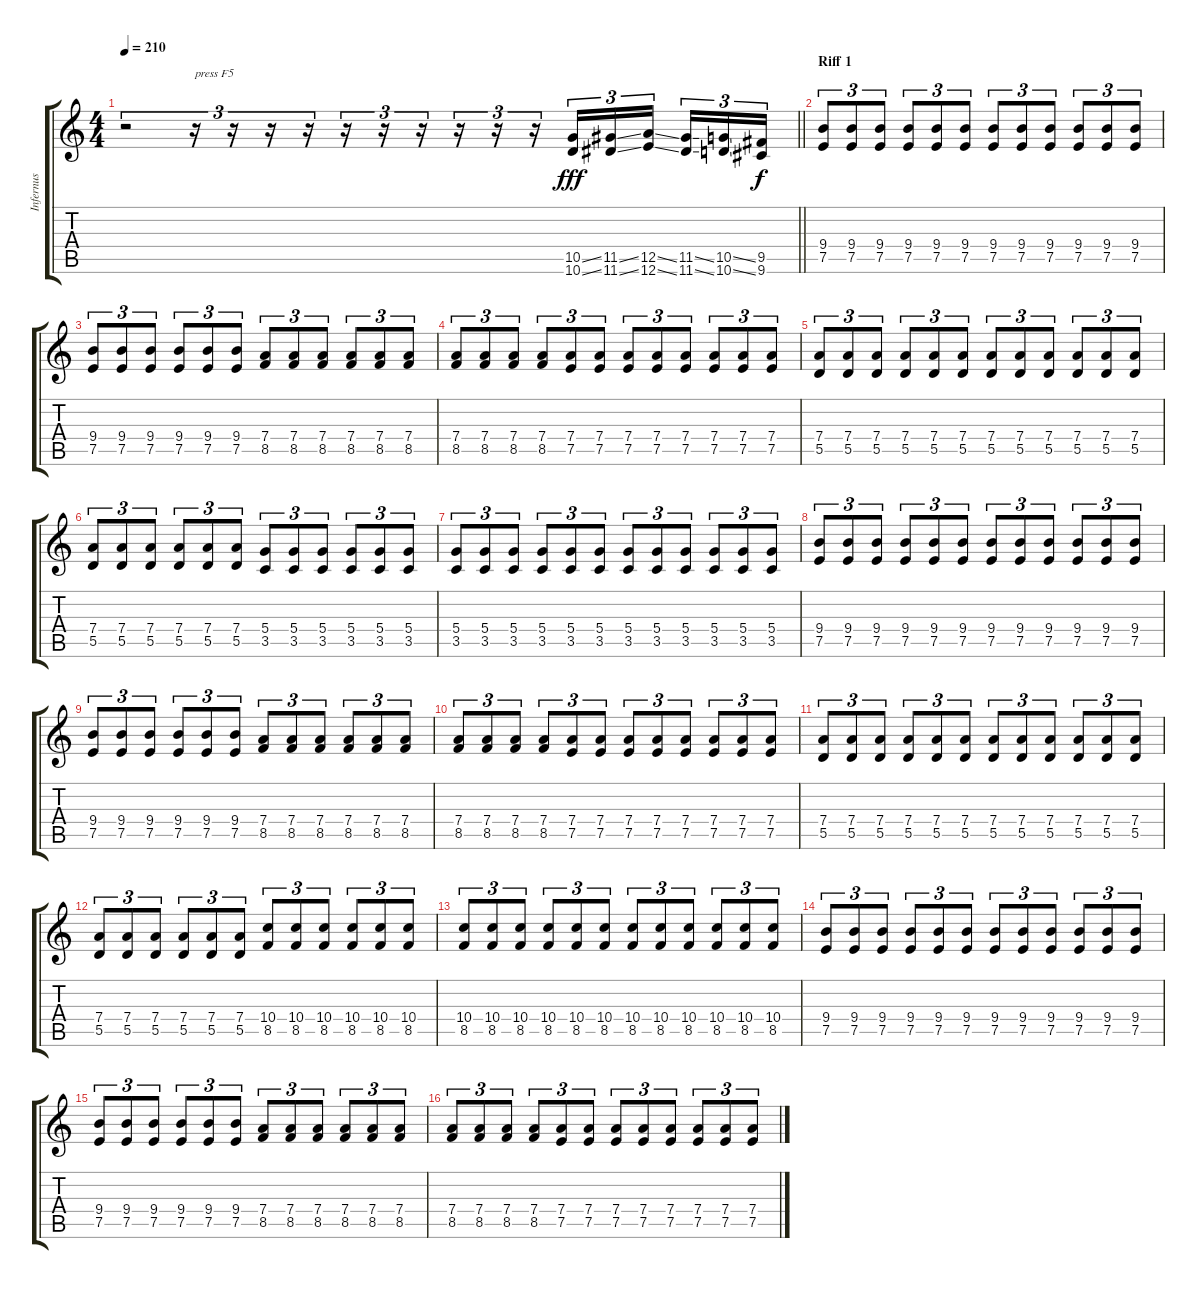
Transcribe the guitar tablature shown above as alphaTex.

\track ("Infernus" "Infernus") {instrument distortionguitar}
\staff {score tabs}
\tuning (E4 B3 G3 D3 A2 E2) {hide}
\ts (4 4)
\tempo 210
\clef g2
\barLineRight lightlight
\ks c
r.2{tu (3 2) dy fff instrument distortionguitar} r.16{tu (3 2) txt "press F5"} r.16{tu (3 2)} r.16{tu (3 2)} r.16{tu (3 2)} r.16{tu (3 2)} r.16{tu (3 2)} r.16{tu (3 2)} r.16{tu (3 2)} r.16{tu (3 2)} r.16{tu (3 2)} (10.5{ss} 10.6{ss}).16{tu (3 2) instrument guitarfretnoise} (11.5{ss} 11.6{ss}).16{tu (3 2)} (12.5{ss} 12.6{ss}).16{tu (3 2)} (11.5{ss} 11.6{ss}).16{tu (3 2)} (10.5{ss} 10.6{ss}).16{tu (3 2)} (9.5 9.6).16{tu (3 2) dy f} |
\section ("" "Riff 1")
(9.4 7.5).8{tu (3 2) instrument distortionguitar} (9.4 7.5).8{tu (3 2)} (9.4 7.5).8{tu (3 2)} (9.4 7.5).8{tu (3 2)} (9.4 7.5).8{tu (3 2)} (9.4 7.5).8{tu (3 2)} (9.4 7.5).8{tu (3 2)} (9.4 7.5).8{tu (3 2)} (9.4 7.5).8{tu (3 2)} (9.4 7.5).8{tu (3 2)} (9.4 7.5).8{tu (3 2)} (9.4 7.5).8{tu (3 2)} |
(9.4 7.5).8{tu (3 2)} (9.4 7.5).8{tu (3 2)} (9.4 7.5).8{tu (3 2)} (9.4 7.5).8{tu (3 2)} (9.4 7.5).8{tu (3 2)} (9.4 7.5).8{tu (3 2)} (7.4 8.5).8{tu (3 2)} (7.4 8.5).8{tu (3 2)} (7.4 8.5).8{tu (3 2)} (7.4 8.5).8{tu (3 2)} (7.4 8.5).8{tu (3 2)} (7.4 8.5).8{tu (3 2)} |
(7.4 8.5).8{tu (3 2)} (7.4 8.5).8{tu (3 2)} (7.4 8.5).8{tu (3 2)} (7.4 8.5).8{tu (3 2)} (7.4 7.5).8{tu (3 2)} (7.4 7.5).8{tu (3 2)} (7.4 7.5).8{tu (3 2)} (7.4 7.5).8{tu (3 2)} (7.4 7.5).8{tu (3 2)} (7.4 7.5).8{tu (3 2)} (7.4 7.5).8{tu (3 2)} (7.4 7.5).8{tu (3 2)} |
(7.4 5.5).8{tu (3 2)} (7.4 5.5).8{tu (3 2)} (7.4 5.5).8{tu (3 2)} (7.4 5.5).8{tu (3 2)} (7.4 5.5).8{tu (3 2)} (7.4 5.5).8{tu (3 2)} (7.4 5.5).8{tu (3 2)} (7.4 5.5).8{tu (3 2)} (7.4 5.5).8{tu (3 2)} (7.4 5.5).8{tu (3 2)} (7.4 5.5).8{tu (3 2)} (7.4 5.5).8{tu (3 2)} |
(7.4 5.5).8{tu (3 2)} (7.4 5.5).8{tu (3 2)} (7.4 5.5).8{tu (3 2)} (7.4 5.5).8{tu (3 2)} (7.4 5.5).8{tu (3 2)} (7.4 5.5).8{tu (3 2)} (5.4 3.5).8{tu (3 2)} (5.4 3.5).8{tu (3 2)} (5.4 3.5).8{tu (3 2)} (5.4 3.5).8{tu (3 2)} (5.4 3.5).8{tu (3 2)} (5.4 3.5).8{tu (3 2)} |
(5.4 3.5).8{tu (3 2)} (5.4 3.5).8{tu (3 2)} (5.4 3.5).8{tu (3 2)} (5.4 3.5).8{tu (3 2)} (5.4 3.5).8{tu (3 2)} (5.4 3.5).8{tu (3 2)} (5.4 3.5).8{tu (3 2)} (5.4 3.5).8{tu (3 2)} (5.4 3.5).8{tu (3 2)} (5.4 3.5).8{tu (3 2)} (5.4 3.5).8{tu (3 2)} (5.4 3.5).8{tu (3 2)} |
(9.4 7.5).8{tu (3 2)} (9.4 7.5).8{tu (3 2)} (9.4 7.5).8{tu (3 2)} (9.4 7.5).8{tu (3 2)} (9.4 7.5).8{tu (3 2)} (9.4 7.5).8{tu (3 2)} (9.4 7.5).8{tu (3 2)} (9.4 7.5).8{tu (3 2)} (9.4 7.5).8{tu (3 2)} (9.4 7.5).8{tu (3 2)} (9.4 7.5).8{tu (3 2)} (9.4 7.5).8{tu (3 2)} |
(9.4 7.5).8{tu (3 2)} (9.4 7.5).8{tu (3 2)} (9.4 7.5).8{tu (3 2)} (9.4 7.5).8{tu (3 2)} (9.4 7.5).8{tu (3 2)} (9.4 7.5).8{tu (3 2)} (7.4 8.5).8{tu (3 2)} (7.4 8.5).8{tu (3 2)} (7.4 8.5).8{tu (3 2)} (7.4 8.5).8{tu (3 2)} (7.4 8.5).8{tu (3 2)} (7.4 8.5).8{tu (3 2)} |
(7.4 8.5).8{tu (3 2)} (7.4 8.5).8{tu (3 2)} (7.4 8.5).8{tu (3 2)} (7.4 8.5).8{tu (3 2)} (7.4 7.5).8{tu (3 2)} (7.4 7.5).8{tu (3 2)} (7.4 7.5).8{tu (3 2)} (7.4 7.5).8{tu (3 2)} (7.4 7.5).8{tu (3 2)} (7.4 7.5).8{tu (3 2)} (7.4 7.5).8{tu (3 2)} (7.4 7.5).8{tu (3 2)} |
(7.4 5.5).8{tu (3 2)} (7.4 5.5).8{tu (3 2)} (7.4 5.5).8{tu (3 2)} (7.4 5.5).8{tu (3 2)} (7.4 5.5).8{tu (3 2)} (7.4 5.5).8{tu (3 2)} (7.4 5.5).8{tu (3 2)} (7.4 5.5).8{tu (3 2)} (7.4 5.5).8{tu (3 2)} (7.4 5.5).8{tu (3 2)} (7.4 5.5).8{tu (3 2)} (7.4 5.5).8{tu (3 2)} |
(7.4 5.5).8{tu (3 2)} (7.4 5.5).8{tu (3 2)} (7.4 5.5).8{tu (3 2)} (7.4 5.5).8{tu (3 2)} (7.4 5.5).8{tu (3 2)} (7.4 5.5).8{tu (3 2)} (10.4 8.5).8{tu (3 2)} (10.4 8.5).8{tu (3 2)} (10.4 8.5).8{tu (3 2)} (10.4 8.5).8{tu (3 2)} (10.4 8.5).8{tu (3 2)} (10.4 8.5).8{tu (3 2)} |
(10.4 8.5).8{tu (3 2)} (10.4 8.5).8{tu (3 2)} (10.4 8.5).8{tu (3 2)} (10.4 8.5).8{tu (3 2)} (10.4 8.5).8{tu (3 2)} (10.4 8.5).8{tu (3 2)} (10.4 8.5).8{tu (3 2)} (10.4 8.5).8{tu (3 2)} (10.4 8.5).8{tu (3 2)} (10.4 8.5).8{tu (3 2)} (10.4 8.5).8{tu (3 2)} (10.4 8.5).8{tu (3 2)} |
(9.4 7.5).8{tu (3 2)} (9.4 7.5).8{tu (3 2)} (9.4 7.5).8{tu (3 2)} (9.4 7.5).8{tu (3 2)} (9.4 7.5).8{tu (3 2)} (9.4 7.5).8{tu (3 2)} (9.4 7.5).8{tu (3 2)} (9.4 7.5).8{tu (3 2)} (9.4 7.5).8{tu (3 2)} (9.4 7.5).8{tu (3 2)} (9.4 7.5).8{tu (3 2)} (9.4 7.5).8{tu (3 2)} |
(9.4 7.5).8{tu (3 2)} (9.4 7.5).8{tu (3 2)} (9.4 7.5).8{tu (3 2)} (9.4 7.5).8{tu (3 2)} (9.4 7.5).8{tu (3 2)} (9.4 7.5).8{tu (3 2)} (7.4 8.5).8{tu (3 2)} (7.4 8.5).8{tu (3 2)} (7.4 8.5).8{tu (3 2)} (7.4 8.5).8{tu (3 2)} (7.4 8.5).8{tu (3 2)} (7.4 8.5).8{tu (3 2)} |
(7.4 8.5).8{tu (3 2)} (7.4 8.5).8{tu (3 2)} (7.4 8.5).8{tu (3 2)} (7.4 8.5).8{tu (3 2)} (7.4 7.5).8{tu (3 2)} (7.4 7.5).8{tu (3 2)} (7.4 7.5).8{tu (3 2)} (7.4 7.5).8{tu (3 2)} (7.4 7.5).8{tu (3 2)} (7.4 7.5).8{tu (3 2)} (7.4 7.5).8{tu (3 2)} (7.4 7.5).8{tu (3 2)}
